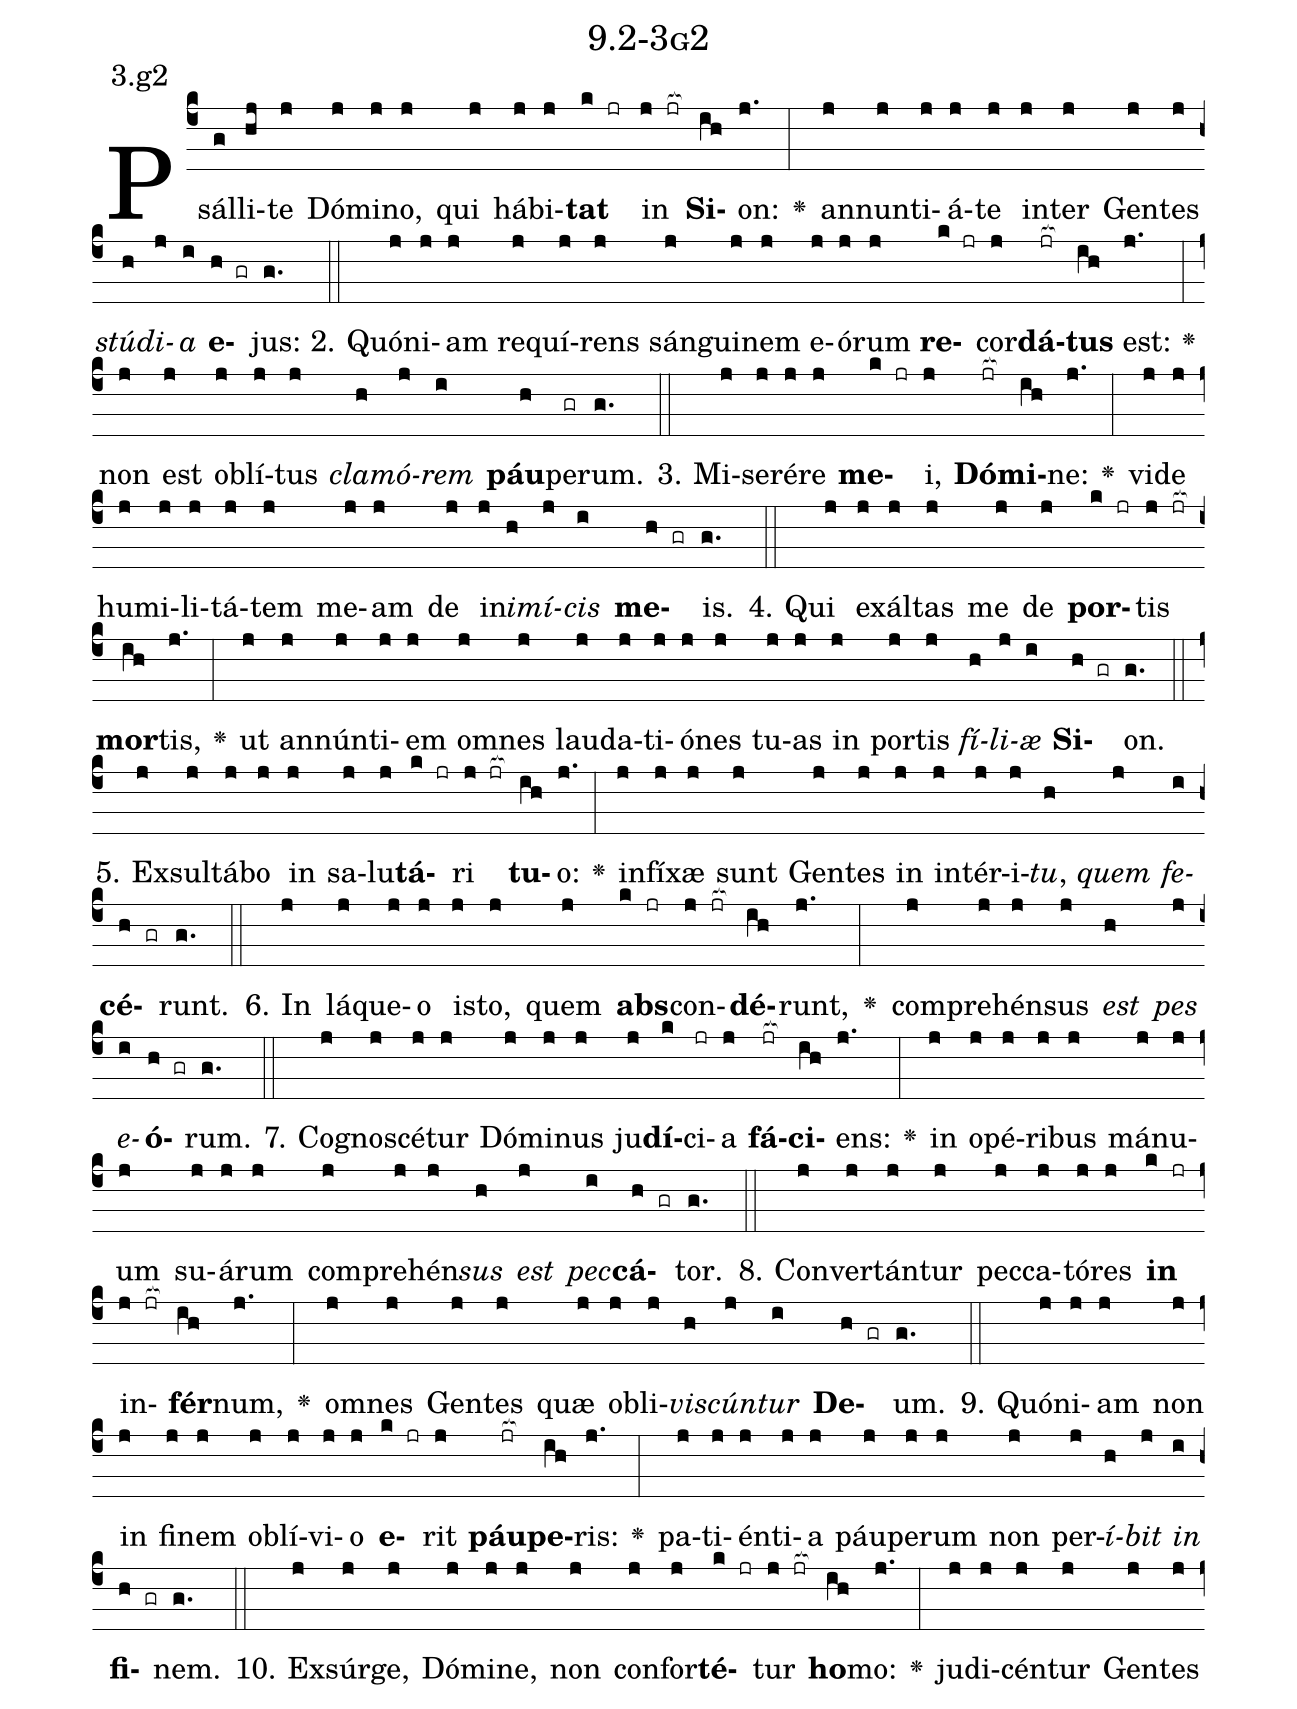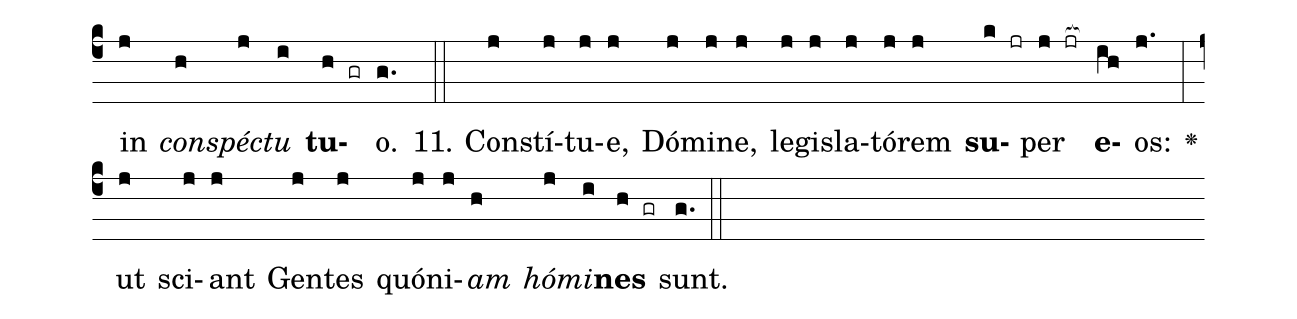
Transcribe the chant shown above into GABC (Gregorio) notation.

name: 9.2-3g2;
annotation: 3.g2;
%%
(c4)Psál(g)li(hj)te(j) Dó(j)mi(j)no,(j) qui(j) há(j)bi(j)<b>tat</b>(k jr) in(j jr[ocb:1{]) <b>Si</b>(ih[ocb:0}])on:(j.) <v>\greheightstar</v>(:) an(j)nun(j)ti(j)á(j)te(j) in(j)ter(j) Gen(j)tes(j) <i>stú</i>(h)<i>di</i>(j)<i>a</i>(i) <b>e</b>(h gr)jus:(g.) (::)
2. Quón(j)i(j)am(j) re(j)quí(j)rens(j) sán(j)gui(j)nem(j) e(j)ó(j)rum(j) <b>re</b>(k jr)cor(j)<b>dá</b>(jr[ocb:1{])<b>tus</b>(ih[ocb:0}]) est:(j.) <v>\greheightstar</v>(:) non(j) est(j) ob(j)lí(j)tus(j) <i>cla</i>(h)<i>mó</i>(j)<i>rem</i>(i) <b>páu</b>(h)pe(gr)rum.(g.) (::)
3. Mi(j)se(j)ré(j)re(j) <b>me</b>(k jr)i,(j) <b>Dó</b>(jr[ocb:1{])<b>mi</b>(ih[ocb:0}])ne:(j.) <v>\greheightstar</v>(:) vi(j)de(j) hu(j)mi(j)li(j)tá(j)tem(j) me(j)am(j) de(j) in(j)<i>i</i>(h)<i>mí</i>(j)<i>cis</i>(i) <b>me</b>(h gr)is.(g.) (::)
4. Qui(j) ex(j)ál(j)tas(j) me(j) de(j) <b>por</b>(k jr)tis(j jr[ocb:1{]) <b>mor</b>(ih[ocb:0}])tis,(j.) <v>\greheightstar</v>(:) ut(j) an(j)nún(j)ti(j)em(j) om(j)nes(j) lau(j)da(j)ti(j)ó(j)nes(j) tu(j)as(j) in(j) por(j)tis(j) <i>fí</i>(h)<i>li</i>(j)<i>æ</i>(i) <b>Si</b>(h gr)on.(g.) (::)
5. Ex(j)sul(j)tá(j)bo(j) in(j) sa(j)lu(j)<b>tá</b>(k jr)ri(j jr[ocb:1{]) <b>tu</b>(ih[ocb:0}])o:(j.) <v>\greheightstar</v>(:) in(j)fí(j)xæ(j) sunt(j) Gen(j)tes(j) in(j) in(j)tér(j)i(j)<i>tu</i>,(h) <i>quem</i>(j) <i>fe</i>(i)<b>cé</b>(h gr)runt.(g.) (::)
6. In(j) lá(j)que(j)o(j) is(j)to,(j) quem(j) <b>abs</b>(k jr)con(j jr[ocb:1{])<b>dé</b>(ih[ocb:0}])runt,(j.) <v>\greheightstar</v>(:) com(j)pre(j)hén(j)sus(j) <i>est</i>(h) <i>pes</i>(j) <i>e</i>(i)<b>ó</b>(h gr)rum.(g.) (::)
7. Co(j)gno(j)scé(j)tur(j) Dó(j)mi(j)nus(j) ju(j)<b>dí</b>(k)ci(jr)a(j) <b>fá</b>(jr[ocb:1{])<b>ci</b>(ih[ocb:0}])ens:(j.) <v>\greheightstar</v>(:) in(j) o(j)pé(j)ri(j)bus(j) má(j)nu(j)um(j) su(j)á(j)rum(j) com(j)pre(j)hén(j)<i>sus</i>(h) <i>est</i>(j) <i>pec</i>(i)<b>cá</b>(h gr)tor.(g.) (::)
8. Con(j)ver(j)tán(j)tur(j) pec(j)ca(j)tó(j)res(j) <b>in</b>(k jr) in(j jr[ocb:1{])<b>fér</b>(ih[ocb:0}])num,(j.) <v>\greheightstar</v>(:) om(j)nes(j) Gen(j)tes(j) quæ(j) ob(j)li(j)<i>vis</i>(h)<i>cún</i>(j)<i>tur</i>(i) <b>De</b>(h gr)um.(g.) (::)
9. Quón(j)i(j)am(j) non(j) in(j) fi(j)nem(j) ob(j)lí(j)vi(j)o(j) <b>e</b>(k jr)rit(j) <b>páu</b>(jr[ocb:1{])<b>pe</b>(ih[ocb:0}])ris:(j.) <v>\greheightstar</v>(:) pa(j)ti(j)én(j)ti(j)a(j) páu(j)pe(j)rum(j) non(j) per(j)<i>í</i>(h)<i>bit</i>(j) <i>in</i>(i) <b>fi</b>(h gr)nem.(g.) (::)
10. Ex(j)súr(j)ge,(j) Dó(j)mi(j)ne,(j) non(j) con(j)for(j)<b>té</b>(k jr)tur(j jr[ocb:1{]) <b>ho</b>(ih[ocb:0}])mo:(j.) <v>\greheightstar</v>(:) ju(j)di(j)cén(j)tur(j) Gen(j)tes(j) in(j) <i>con</i>(h)<i>spéc</i>(j)<i>tu</i>(i) <b>tu</b>(h gr)o.(g.) (::)
11. Con(j)stí(j)tu(j)e,(j) Dó(j)mi(j)ne,(j) le(j)gis(j)la(j)tó(j)rem(j) <b>su</b>(k jr)per(j jr[ocb:1{]) <b>e</b>(ih[ocb:0}])os:(j.) <v>\greheightstar</v>(:) ut(j) sci(j)ant(j) Gen(j)tes(j) quón(j)i(j)<i>am</i>(h) <i>hó</i>(j)<i>mi</i>(i)<b>nes</b>(h gr) sunt.(g.) (::)
